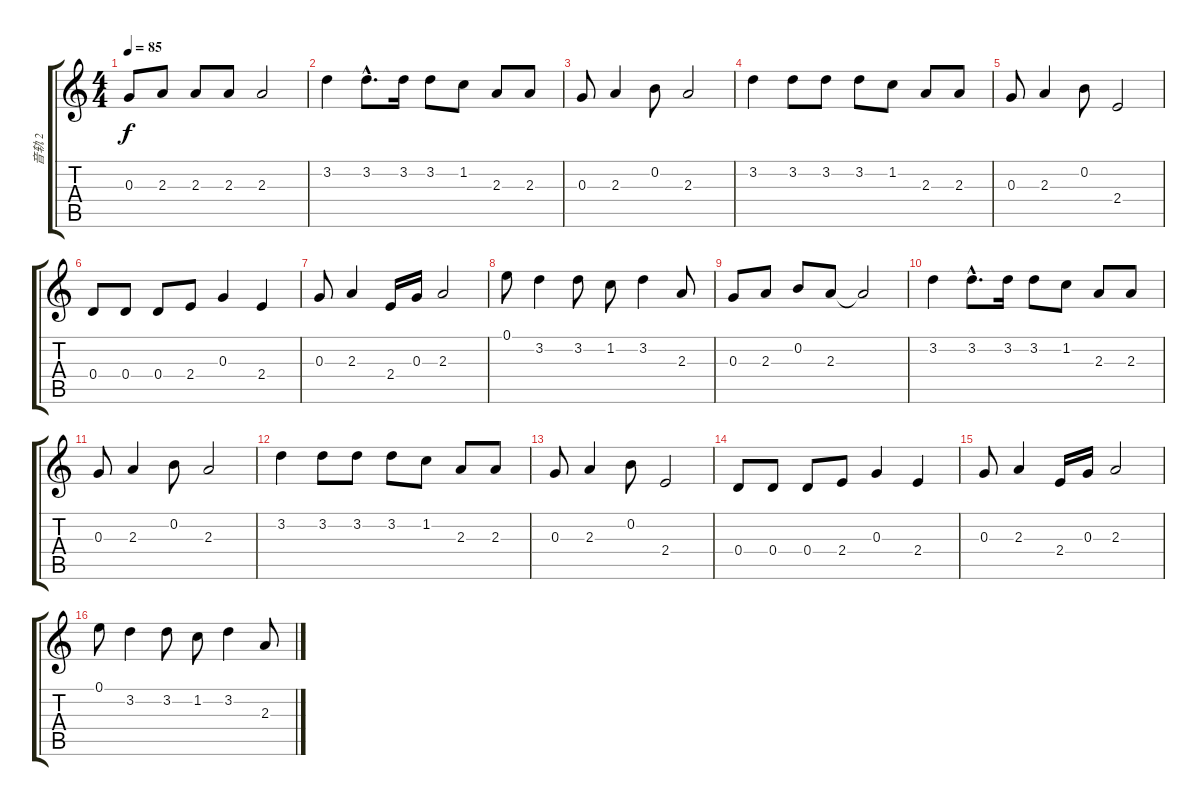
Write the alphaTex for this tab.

\track ("音轨 2" "音轨 2") {instrument acousticguitarsteel}
\staff {score tabs}
\tuning (E4 B3 G3 D3 A2 E2) {hide}
\ts (4 4)
\tempo 85
\clef g2
\ks c
0.3.8{dy f} 2.3.8 2.3.8 2.3.8 2.3.2 |
3.2.4 3.2{hac}.8{d} 3.2.16 3.2.8 1.2.8 2.3.8 2.3.8 |
0.3.8 2.3.4 0.2.8 2.3.2 |
3.2.4 3.2.8 3.2.8 3.2.8 1.2.8 2.3.8 2.3.8 |
0.3.8 2.3.4 0.2.8 2.4.2 |
0.4.8 0.4.8 0.4.8 2.4.8 0.3.4 2.4.4 |
0.3.8 2.3.4 2.4.16 0.3.16 2.3.2 |
0.1.8 3.2.4 3.2.8 1.2.8 3.2.4 2.3.8 |
0.3.8 2.3.8 0.2.8 2.3.8 2.3{t}.2 |
3.2.4 3.2{hac}.8{d} 3.2.16 3.2.8 1.2.8 2.3.8 2.3.8 |
0.3.8 2.3.4 0.2.8 2.3.2 |
3.2.4 3.2.8 3.2.8 3.2.8 1.2.8 2.3.8 2.3.8 |
0.3.8 2.3.4 0.2.8 2.4.2 |
0.4.8 0.4.8 0.4.8 2.4.8 0.3.4 2.4.4 |
0.3.8 2.3.4 2.4.16 0.3.16 2.3.2 |
0.1.8 3.2.4 3.2.8 1.2.8 3.2.4 2.3.8
